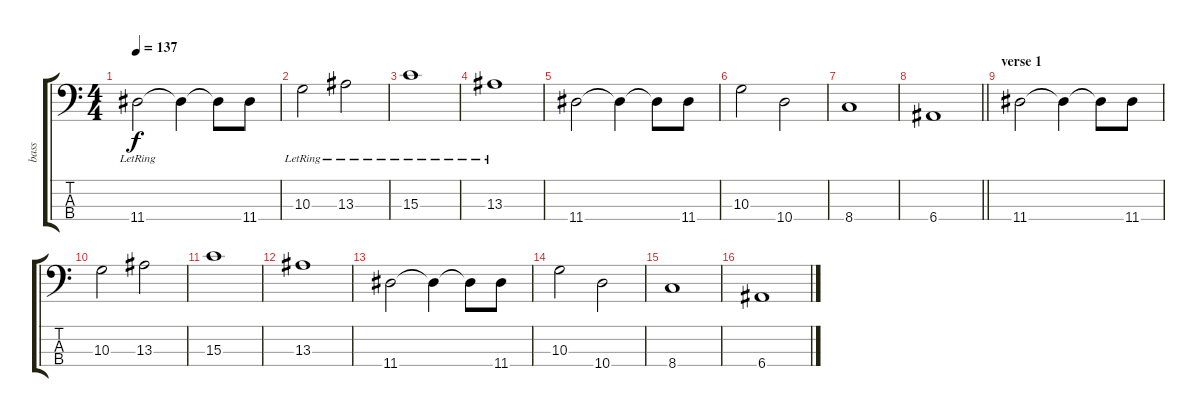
\track ("bass" "bass") {instrument acousticbass}
\staff {score tabs}
\tuning (G2 D2 A1 E1) {hide}
\ts (4 4)
\tempo 137
\clef f4
\ks c
11.4{lr}.2{dy f instrument acousticbass} 11.4{t}.4 11.4{t}.8 11.4.8 |
10.3{lr}.2 13.3{lr}.2 |
15.3{lr}.1 |
13.3{lr}.1 |
11.4.2 11.4{t}.4 11.4{t}.8 11.4.8 |
10.3.2 10.4.2 |
8.4.1 |
\barLineRight lightlight
6.4.1 |
\section ("" "verse 1")
11.4.2 11.4{t}.4 11.4{t}.8 11.4.8 |
10.3.2 13.3.2 |
15.3.1 |
13.3.1 |
11.4.2 11.4{t}.4 11.4{t}.8 11.4.8 |
10.3.2 10.4.2 |
8.4.1 |
6.4.1
